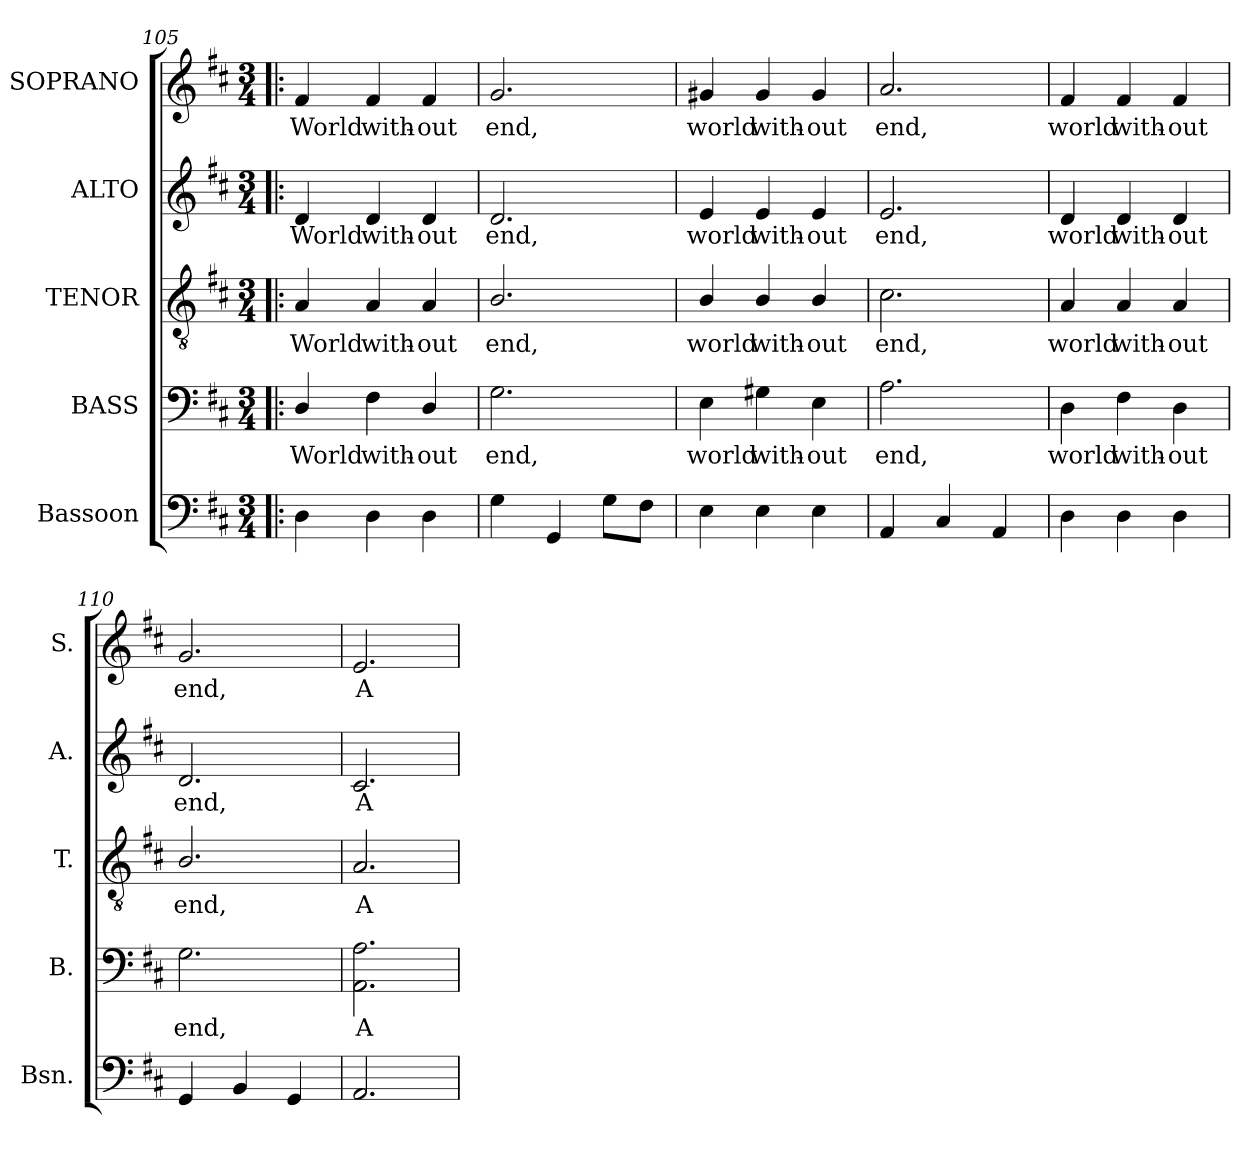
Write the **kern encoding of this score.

**kern	**kern	**text	**kern	**text	**kern	**text	**kern	**text
*part5	*part4	*part4	*part3	*part3	*part2	*part2	*part1	*part1
*staff5	*staff4	*staff4	*staff3	*staff3	*staff2	*staff2	*staff1	*staff1
*I"Bassoon	*I"BASS	*	*I"TENOR	*	*I"ALTO	*	*I"SOPRANO	*
*I'Bsn.	*I'B.	*	*I'T.	*	*I'A.	*	*I'S.	*
*clefF4	*clefF4	*	*clefGv2	*	*clefG2	*	*clefG2	*
*	*	*	*ITrd7c12	*	*	*	*	*
*k[f#c#]	*k[f#c#]	*	*k[f#c#]	*	*k[f#c#]	*	*k[f#c#]	*
*D:	*D:	*	*D:	*	*D:	*	*D:	*
*M3/4	*M3/4	*	*M3/4	*	*M3/4	*	*M3/4	*
=105!|:	=105!|:	=105!|:	=105!|:	=105!|:	=105!|:	=105!|:	=105!|:	=105!|:
!	!	!LO:LY:b:color=#000000	!	!	!	!	!	!
!	!	!	!	!LO:LY:b:color=#000000	!	!	!	!
!	!	!	!	!	!	!LO:LY:b:color=#000000	!	!
!	!	!	!	!	!	!	!	!LO:LY:b:color=#000000
4Di\	4Di/	World	4AAi/	World	4di/	World	4f#i/	World
!	!	!LO:LY:b:color=#000000	!	!	!	!	!	!
!	!	!	!	!LO:LY:b:color=#000000	!	!	!	!
!	!	!	!	!	!	!LO:LY:b:color=#000000	!	!
!	!	!	!	!	!	!	!	!LO:LY:b:color=#000000
4Di\	4F#i\	with-	4AAi/	with-	4di/	with-	4f#i/	with-
!	!	!LO:LY:b:color=#000000	!	!	!	!	!	!
!	!	!	!	!LO:LY:b:color=#000000	!	!	!	!
!	!	!	!	!	!	!LO:LY:b:color=#000000	!	!
!	!	!	!	!	!	!	!	!LO:LY:b:color=#000000
4Di\	4Di/	-out	4AAi/	-out	4di/	-out	4f#i/	-out
=106	=106	=106	=106	=106	=106	=106	=106	=106
!	!	!LO:LY:b:color=#000000	!	!	!	!	!	!
!	!	!	!	!LO:LY:b:color=#000000	!	!	!	!
!	!	!	!	!	!	!LO:LY:b:color=#000000	!	!
!	!	!	!	!	!	!	!	!LO:LY:b:color=#000000
4Gi\	2.Gi\	end,	2.BBi/	end,	2.di/	end,	2.gi/	end,
4GGi/	.	.	.	.	.	.	.	.
8Gi\L	.	.	.	.	.	.	.	.
8F#i\J	.	.	.	.	.	.	.	.
=107	=107	=107	=107	=107	=107	=107	=107	=107
!	!	!LO:LY:b:color=#000000	!	!	!	!	!	!
!	!	!	!	!LO:LY:b:color=#000000	!	!	!	!
!	!	!	!	!	!	!LO:LY:b:color=#000000	!	!
!	!	!	!	!	!	!	!	!LO:LY:b:color=#000000
4Ei\	4Ei\	world	4BBi/	world	4ei/	world	4g#Xi/	world
!	!	!LO:LY:b:color=#000000	!	!	!	!	!	!
!	!	!	!	!LO:LY:b:color=#000000	!	!	!	!
!	!	!	!	!	!	!LO:LY:b:color=#000000	!	!
!	!	!	!	!	!	!	!	!LO:LY:b:color=#000000
4Ei\	4G#Xi\	with-	4BBi/	with-	4ei/	with-	4g#i/	with-
!	!	!LO:LY:b:color=#000000	!	!	!	!	!	!
!	!	!	!	!LO:LY:b:color=#000000	!	!	!	!
!	!	!	!	!	!	!LO:LY:b:color=#000000	!	!
!	!	!	!	!	!	!	!	!LO:LY:b:color=#000000
4Ei\	4Ei\	-out	4BBi/	-out	4ei/	-out	4g#i/	-out
!!LO:LB:g=z
=108	=108	=108	=108	=108	=108	=108	=108	=108
!	!	!LO:LY:b:color=#000000	!	!	!	!	!	!
!	!	!	!	!LO:LY:b:color=#000000	!	!	!	!
!	!	!	!	!	!	!LO:LY:b:color=#000000	!	!
!	!	!	!	!	!	!	!	!LO:LY:b:color=#000000
4AAi/	2.Ai\	end,	2.C#i\	end,	2.ei/	end,	2.ai/	end,
4C#i/	.	.	.	.	.	.	.	.
4AAi/	.	.	.	.	.	.	.	.
=109	=109	=109	=109	=109	=109	=109	=109	=109
!	!	!LO:LY:b:color=#000000	!	!	!	!	!	!
!	!	!	!	!LO:LY:b:color=#000000	!	!	!	!
!	!	!	!	!	!	!LO:LY:b:color=#000000	!	!
!	!	!	!	!	!	!	!	!LO:LY:b:color=#000000
4Di\	4Di\	world	4AAi/	world	4di/	world	4f#i/	world
!	!	!LO:LY:b:color=#000000	!	!	!	!	!	!
!	!	!	!	!LO:LY:b:color=#000000	!	!	!	!
!	!	!	!	!	!	!LO:LY:b:color=#000000	!	!
!	!	!	!	!	!	!	!	!LO:LY:b:color=#000000
4Di\	4F#i\	with-	4AAi/	with-	4di/	with-	4f#i/	with-
!	!	!LO:LY:b:color=#000000	!	!	!	!	!	!
!	!	!	!	!LO:LY:b:color=#000000	!	!	!	!
!	!	!	!	!	!	!LO:LY:b:color=#000000	!	!
!	!	!	!	!	!	!	!	!LO:LY:b:color=#000000
4Di\	4Di\	-out	4AAi/	-out	4di/	-out	4f#i/	-out
=110	=110	=110	=110	=110	=110	=110	=110	=110
!	!	!LO:LY:b:color=#000000	!	!	!	!	!	!
!	!	!	!	!LO:LY:b:color=#000000	!	!	!	!
!	!	!	!	!	!	!LO:LY:b:color=#000000	!	!
!	!	!	!	!	!	!	!	!LO:LY:b:color=#000000
4GGi/	2.Gi\	end,	2.BBi/	end,	2.di/	end,	2.gi/	end,
4BBi/	.	.	.	.	.	.	.	.
4GGi/	.	.	.	.	.	.	.	.
=111	=111	=111	=111	=111	=111	=111	=111	=111
!	!	!LO:LY:b:color=#000000	!	!	!	!	!	!
!	!	!	!	!LO:LY:b:color=#000000	!	!	!	!
!	!	!	!	!	!	!LO:LY:b:color=#000000	!	!
!	!	!	!	!	!	!	!	!LO:LY:b:color=#000000
2.AAi/	2.AAi\ 2.Ai	A-	2.AAi/	A-	2.c#i/	A-	2.ei/	A-
=	=	=	=	=	=	=	=	=
*-	*-	*-	*-	*-	*-	*-	*-	*-
